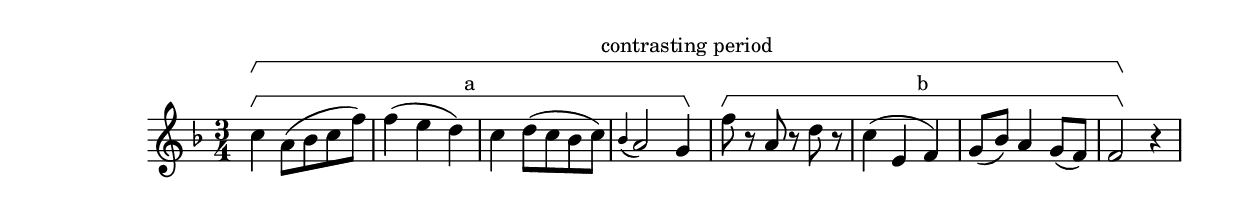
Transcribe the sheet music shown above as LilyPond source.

\version "2.19.55"

\header {
  texidoc = "Labels may be added to analysis brackets through the
@code{text} property of the @code{HorizontalBracketText} object.  Use of
the @code{\tweak} command is necessary for assigning text uniquely to
brackets beginning at the same moment.  Text assignments reflect the
usual nesting order of brackets.
"
}

\layout {
  \context {
    \Voice
    \consists "Horizontal_bracket_engraver"
    \override HorizontalBracket.direction = #UP
  }
}

\relative c'' {
  \time 3/4
  \key f \major
  c4
  -\tweak HorizontalBracketText.text "contrasting period" \startGroup
  -\tweak HorizontalBracketText.text "a" \startGroup
  a8( bes c f)
  f4( e d)
  c d8( c bes c)
  \appoggiatura bes4 a2 g4\stopGroup
  \once\override HorizontalBracketText.text = "b"
  f'8 \startGroup
  r a, r d r
  c4( e, f)
  g8( bes) a4 g8( f)
  f2 \stopGroup \stopGroup r4
}
